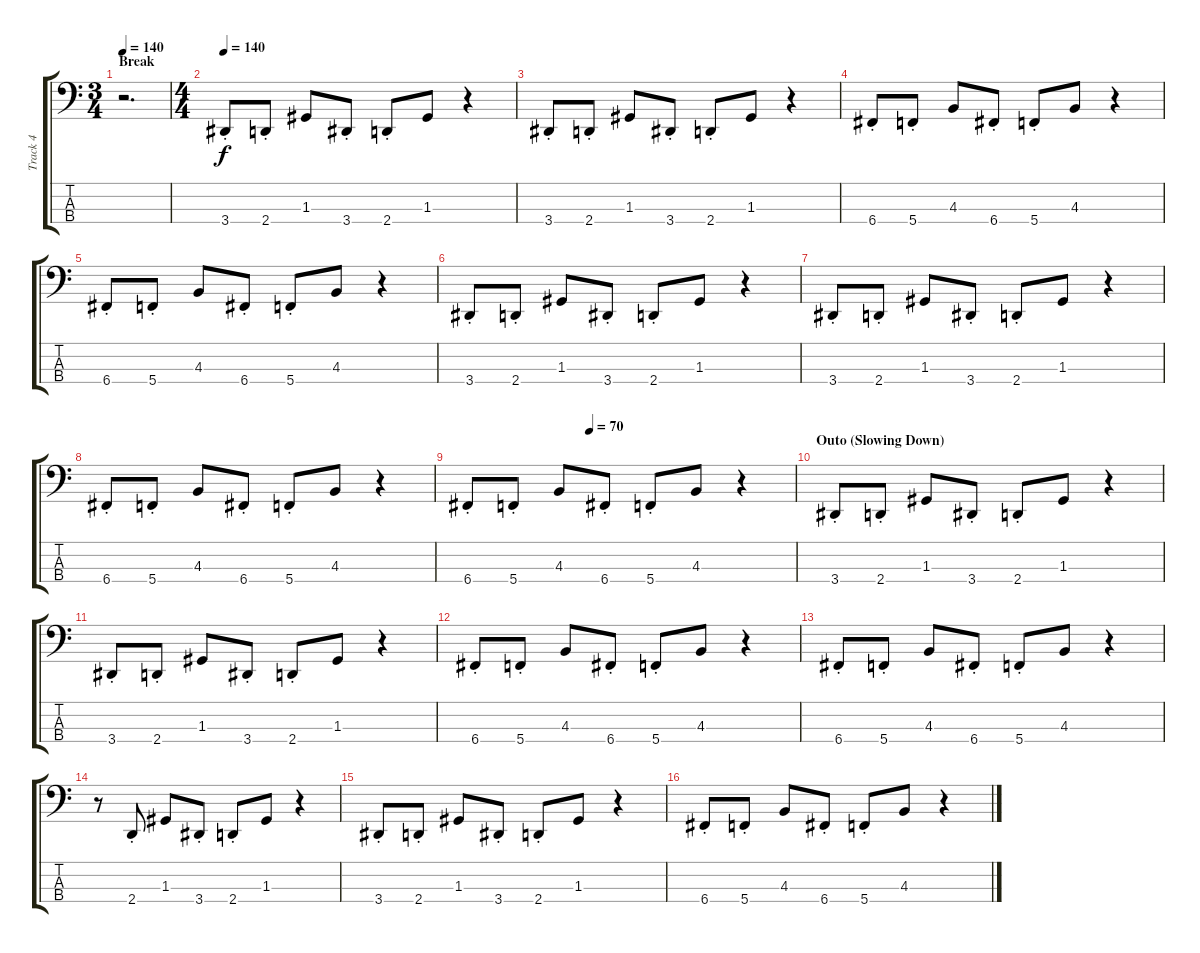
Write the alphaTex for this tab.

\track ("Track 4" "Track 4") {instrument electricbasspick}
\staff {score tabs}
\tuning (F2 C2 G1 C1) {hide}
\ts (3 4)
\section ("" "Break")
\tempo 140
\clef f4
\ks c
r.2{d dy f} |
\ts (4 4)
\tempo 140
3.4{st}.8 2.4{st}.8 1.3.8 3.4{st}.8 2.4{st}.8 1.3.8 r.4 |
3.4{st}.8 2.4{st}.8 1.3.8 3.4{st}.8 2.4{st}.8 1.3.8 r.4 |
6.4{st}.8 5.4{st}.8 4.3.8 6.4{st}.8 5.4{st}.8 4.3.8 r.4 |
6.4{st}.8 5.4{st}.8 4.3.8 6.4{st}.8 5.4{st}.8 4.3.8 r.4 |
3.4{st}.8 2.4{st}.8 1.3.8 3.4{st}.8 2.4{st}.8 1.3.8 r.4 |
3.4{st}.8 2.4{st}.8 1.3.8 3.4{st}.8 2.4{st}.8 1.3.8 r.4 |
6.4{st}.8 5.4{st}.8 4.3.8 6.4{st}.8 5.4{st}.8 4.3.8 r.4 |
\tempo (70 0.375)
6.4{st}.8 5.4{st}.8 4.3.8 6.4{st}.8 5.4{st}.8 4.3.8 r.4 |
\section ("" "Outo (Slowing Down)")
3.4{st}.8 2.4{st}.8 1.3.8 3.4{st}.8 2.4{st}.8 1.3.8 r.4 |
3.4{st}.8 2.4{st}.8 1.3.8 3.4{st}.8 2.4{st}.8 1.3.8 r.4 |
6.4{st}.8 5.4{st}.8 4.3.8 6.4{st}.8 5.4{st}.8 4.3.8 r.4 |
6.4{st}.8 5.4{st}.8 4.3.8 6.4{st}.8 5.4{st}.8 4.3.8 r.4 |
r.8 2.4{st}.8 1.3.8 3.4{st}.8 2.4{st}.8 1.3.8 r.4 |
3.4{st}.8 2.4{st}.8 1.3.8 3.4{st}.8 2.4{st}.8 1.3.8 r.4 |
6.4{st}.8 5.4{st}.8 4.3.8 6.4{st}.8 5.4{st}.8 4.3.8 r.4
